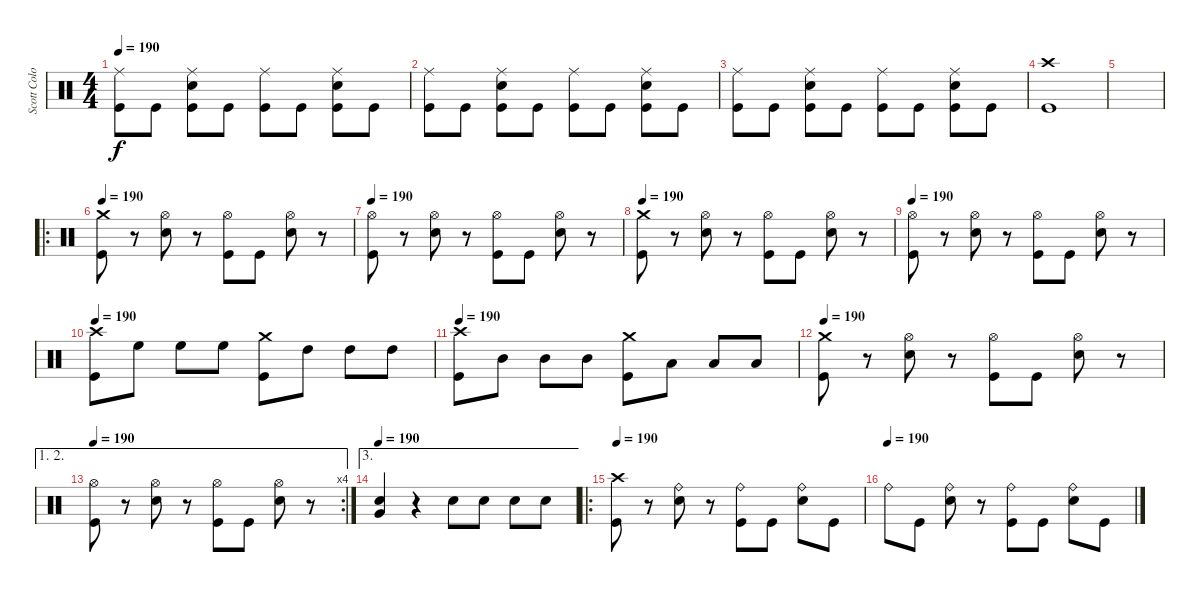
\track ("Scott Colombus" "Scott Colo") {instrument percussion}
\staff {score}
\articulation defaults
\ts (4 4)
\tempo 190
\clef neutral
\ks c
("Ride (middle)" "Kick (hit)").8{dy f} "Kick (hit)".8 ("Ride (middle)" "Snare (hit) 2" "Kick (hit)").8 "Kick (hit)".8 ("Ride (middle)" "Kick (hit)").8 "Kick (hit)".8 ("Ride (middle)" "Snare (hit) 2" "Kick (hit)").8 "Kick (hit)".8 |
("Ride (middle)" "Kick (hit)").8 "Kick (hit)".8 ("Ride (middle)" "Snare (hit) 2" "Kick (hit)").8 "Kick (hit)".8 ("Ride (middle)" "Kick (hit)").8 "Kick (hit)".8 ("Ride (middle)" "Snare (hit) 2" "Kick (hit)").8 "Kick (hit)".8 |
("Ride (middle)" "Kick (hit)").8 "Kick (hit)".8 ("Ride (middle)" "Snare (hit) 2" "Kick (hit)").8 "Kick (hit)".8 ("Ride (middle)" "Kick (hit)").8 "Kick (hit)".8 ("Ride (middle)" "Snare (hit) 2" "Kick (hit)").8 "Kick (hit)".8 |
("Crash high (hit)" "Kick (hit)").1 |
|
\ro
\tempo 190
("Crash medium (hit)" "Kick (hit)").8 r.8 ("Hi-Hat (open)" "Snare (hit) 2").8 r.8 ("Hi-Hat (open)" "Kick (hit)").8 "Kick (hit)".8 ("Hi-Hat (open)" "Snare (hit) 2").8 r.8 |
\tempo 190
("Hi-Hat (open)" "Kick (hit)").8 r.8 ("Hi-Hat (open)" "Snare (hit) 2").8 r.8 ("Hi-Hat (open)" "Kick (hit)").8 "Kick (hit)".8 ("Hi-Hat (open)" "Snare (hit) 2").8 r.8 |
\tempo 190
("Crash medium (hit)" "Kick (hit)").8 r.8 ("Hi-Hat (open)" "Snare (hit) 2").8 r.8 ("Hi-Hat (open)" "Kick (hit)").8 "Kick (hit)".8 ("Hi-Hat (open)" "Snare (hit) 2").8 r.8 |
\tempo 190
("Hi-Hat (open)" "Kick (hit)").8 r.8 ("Hi-Hat (open)" "Snare (hit) 2").8 r.8 ("Hi-Hat (open)" "Kick (hit)").8 "Kick (hit)".8 ("Hi-Hat (open)" "Snare (hit) 2").8 r.8 |
\tempo 190
("Crash high (hit)" "Kick (hit)").8 "High Floor Tom (hit)".8 "High Floor Tom (hit)".8 "High Floor Tom (hit)".8 ("Crash medium (hit)" "Kick (hit)").8 "High Tom (hit)".8 "High Tom (hit)".8 "High Tom (hit)".8 |
\tempo 190
("Crash high (hit)" "Kick (hit)").8 "Mid Tom (hit)".8 "Mid Tom (hit)".8 "Mid Tom (hit)".8 ("Crash medium (hit)" "Kick (hit)").8 "Low Tom (hit)".8 "Low Tom (hit)".8 "Low Tom (hit)".8 |
\tempo 190
("Crash medium (hit)" "Kick (hit)").8 r.8 ("Hi-Hat (open)" "Snare (hit) 2").8 r.8 ("Hi-Hat (open)" "Kick (hit)").8 "Kick (hit)".8 ("Hi-Hat (open)" "Snare (hit) 2").8 r.8 |
\ae (1 2)
\rc 4
\tempo 190
("Hi-Hat (open)" "Kick (hit)").8 r.8 ("Hi-Hat (open)" "Snare (hit) 2").8 r.8 ("Hi-Hat (open)" "Kick (hit)").8 "Kick (hit)".8 ("Hi-Hat (open)" "Snare (hit) 2").8 r.8 |
\ae 3
\tempo 190
("Very Low Tom (hit)" "Snare (hit) 2").4 r.4 "Snare (hit) 2".8 "Snare (hit) 2".8 "Snare (hit) 2".8 "Snare (hit) 2".8 |
\ro
\tempo 190
("Crash high (hit)" "Kick (hit)").8 r.8 ("Ride (bell)" "Snare (hit) 2").8 r.8 ("Ride (bell)" "Kick (hit)").8 "Kick (hit)".8 ("Ride (bell)" "Snare (hit) 2").8 "Kick (hit)".8 |
\tempo (190)
"Ride (bell)".8 "Kick (hit)".8 ("Ride (bell)" "Snare (hit) 2").8 r.8 ("Ride (bell)" "Kick (hit)").8 "Kick (hit)".8 ("Ride (bell)" "Snare (hit) 2").8 "Kick (hit)".8
